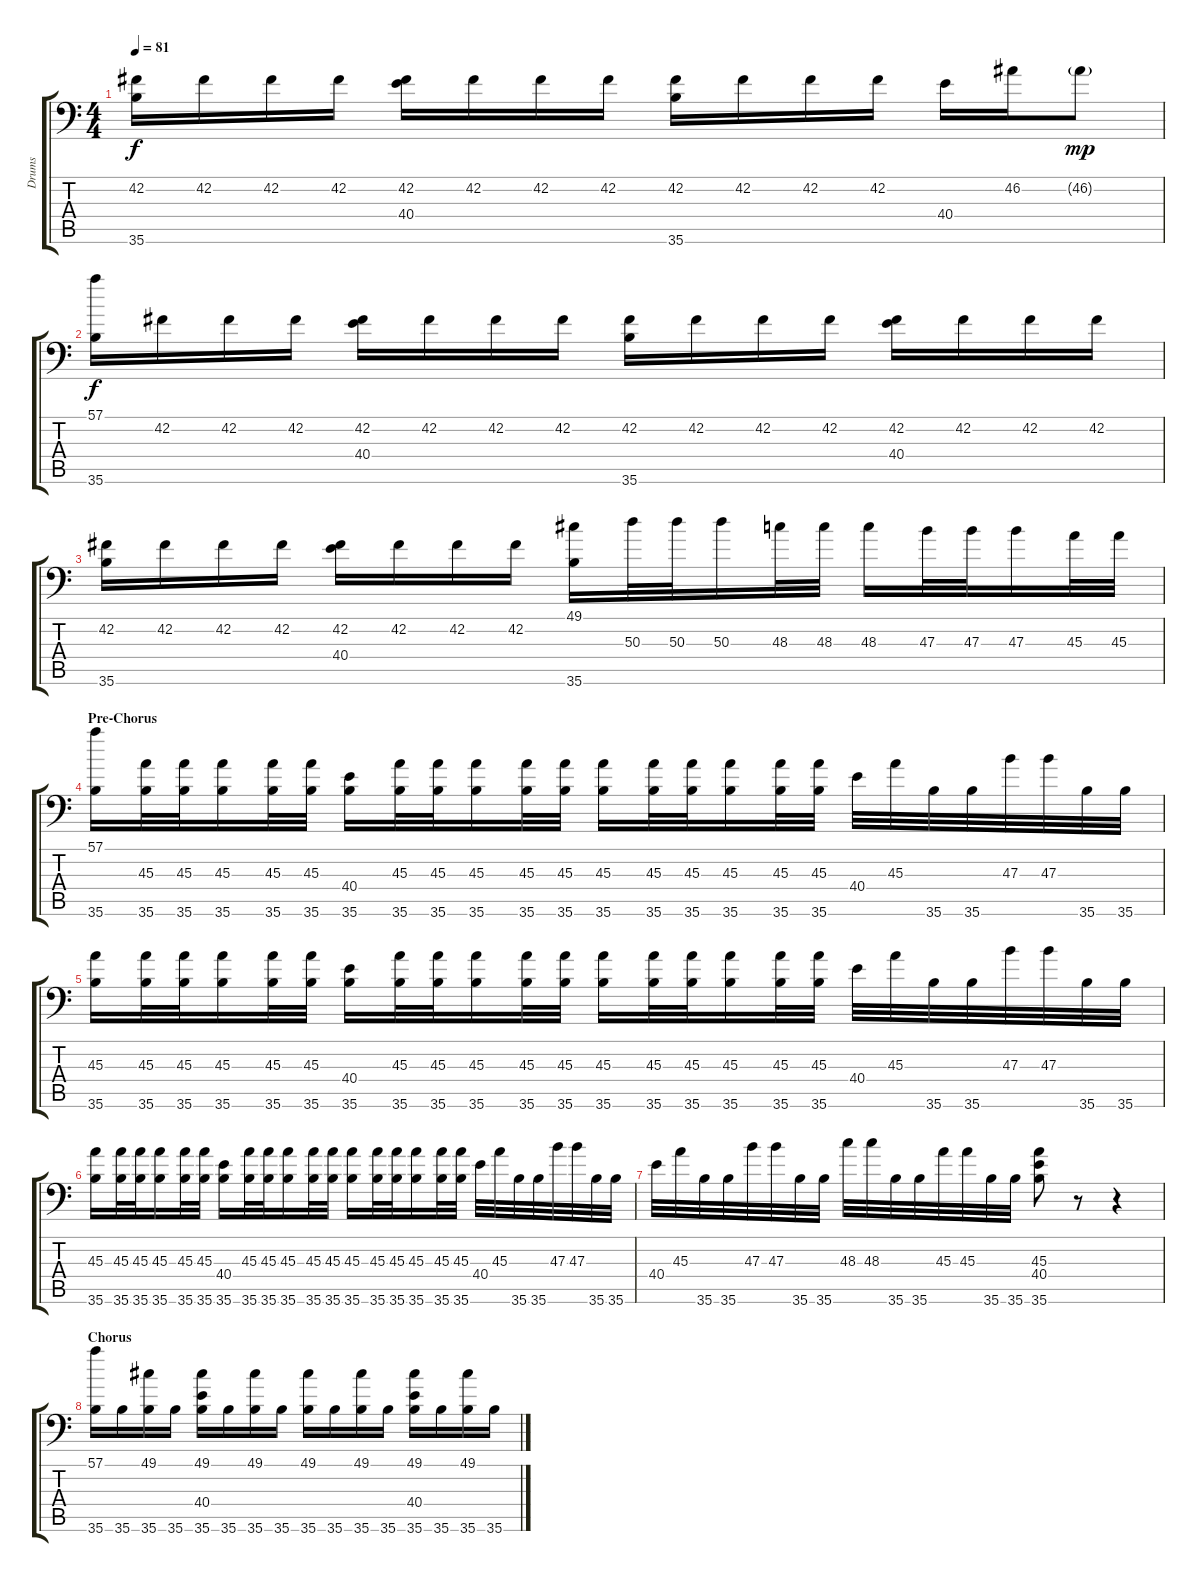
\track ("Drums" "Drums") {instrument acousticgrandpiano}
\staff {score tabs}
\tuning (C-1 C-1 C-1 C-1 C-1 C-1) {hide}
\ts (4 4)
\tempo 81
\clef f4
\ks c
(42.2 35.6).16{dy f} 42.2.16 42.2.16 42.2.16 (42.2 40.4).16 42.2.16 42.2.16 42.2.16 (42.2 35.6).16 42.2.16 42.2.16 42.2.16 40.4.16 46.2.16 46.2{g}.8{dy mp} |
(57.1 35.6).16{dy f} 42.2.16 42.2.16 42.2.16 (42.2 40.4).16 42.2.16 42.2.16 42.2.16 (42.2 35.6).16 42.2.16 42.2.16 42.2.16 (42.2 40.4).16 42.2.16 42.2.16 42.2.16 |
(42.2 35.6).16 42.2.16 42.2.16 42.2.16 (42.2 40.4).16 42.2.16 42.2.16 42.2.16 (49.1 35.6).16 50.3.32 50.3.32 50.3.16 48.3.32 48.3.32 48.3.16 47.3.32 47.3.32 47.3.16 45.3.32 45.3.32 |
\section ("" "Pre-Chorus")
(57.1 35.6).16 (45.3 35.6).32 (45.3 35.6).32 (45.3 35.6).16 (45.3 35.6).32 (45.3 35.6).32 (40.4 35.6).16 (45.3 35.6).32 (45.3 35.6).32 (45.3 35.6).16 (45.3 35.6).32 (45.3 35.6).32 (45.3 35.6).16 (45.3 35.6).32 (45.3 35.6).32 (45.3 35.6).16 (45.3 35.6).32 (45.3 35.6).32 40.4.32 45.3.32 35.6.32 35.6.32 47.3.32 47.3.32 35.6.32 35.6.32 |
(45.3 35.6).16 (45.3 35.6).32 (45.3 35.6).32 (45.3 35.6).16 (45.3 35.6).32 (45.3 35.6).32 (40.4 35.6).16 (45.3 35.6).32 (45.3 35.6).32 (45.3 35.6).16 (45.3 35.6).32 (45.3 35.6).32 (45.3 35.6).16 (45.3 35.6).32 (45.3 35.6).32 (45.3 35.6).16 (45.3 35.6).32 (45.3 35.6).32 40.4.32 45.3.32 35.6.32 35.6.32 47.3.32 47.3.32 35.6.32 35.6.32 |
(45.3 35.6).16 (45.3 35.6).32 (45.3 35.6).32 (45.3 35.6).16 (45.3 35.6).32 (45.3 35.6).32 (40.4 35.6).16 (45.3 35.6).32 (45.3 35.6).32 (45.3 35.6).16 (45.3 35.6).32 (45.3 35.6).32 (45.3 35.6).16 (45.3 35.6).32 (45.3 35.6).32 (45.3 35.6).16 (45.3 35.6).32 (45.3 35.6).32 40.4.32 45.3.32 35.6.32 35.6.32 47.3.32 47.3.32 35.6.32 35.6.32 |
40.4.32 45.3.32 35.6.32 35.6.32 47.3.32 47.3.32 35.6.32 35.6.32 48.3.32 48.3.32 35.6.32 35.6.32 45.3.32 45.3.32 35.6.32 35.6.32 (45.3 40.4 35.6).8 r.8 r.4 |
\section ("" "Chorus")
(57.1 35.6).16 35.6.16 (49.1 35.6).16 35.6.16 (49.1 40.4 35.6).16 35.6.16 (49.1 35.6).16 35.6.16 (49.1 35.6).16 35.6.16 (49.1 35.6).16 35.6.16 (49.1 40.4 35.6).16 35.6.16 (49.1 35.6).16 35.6.16
